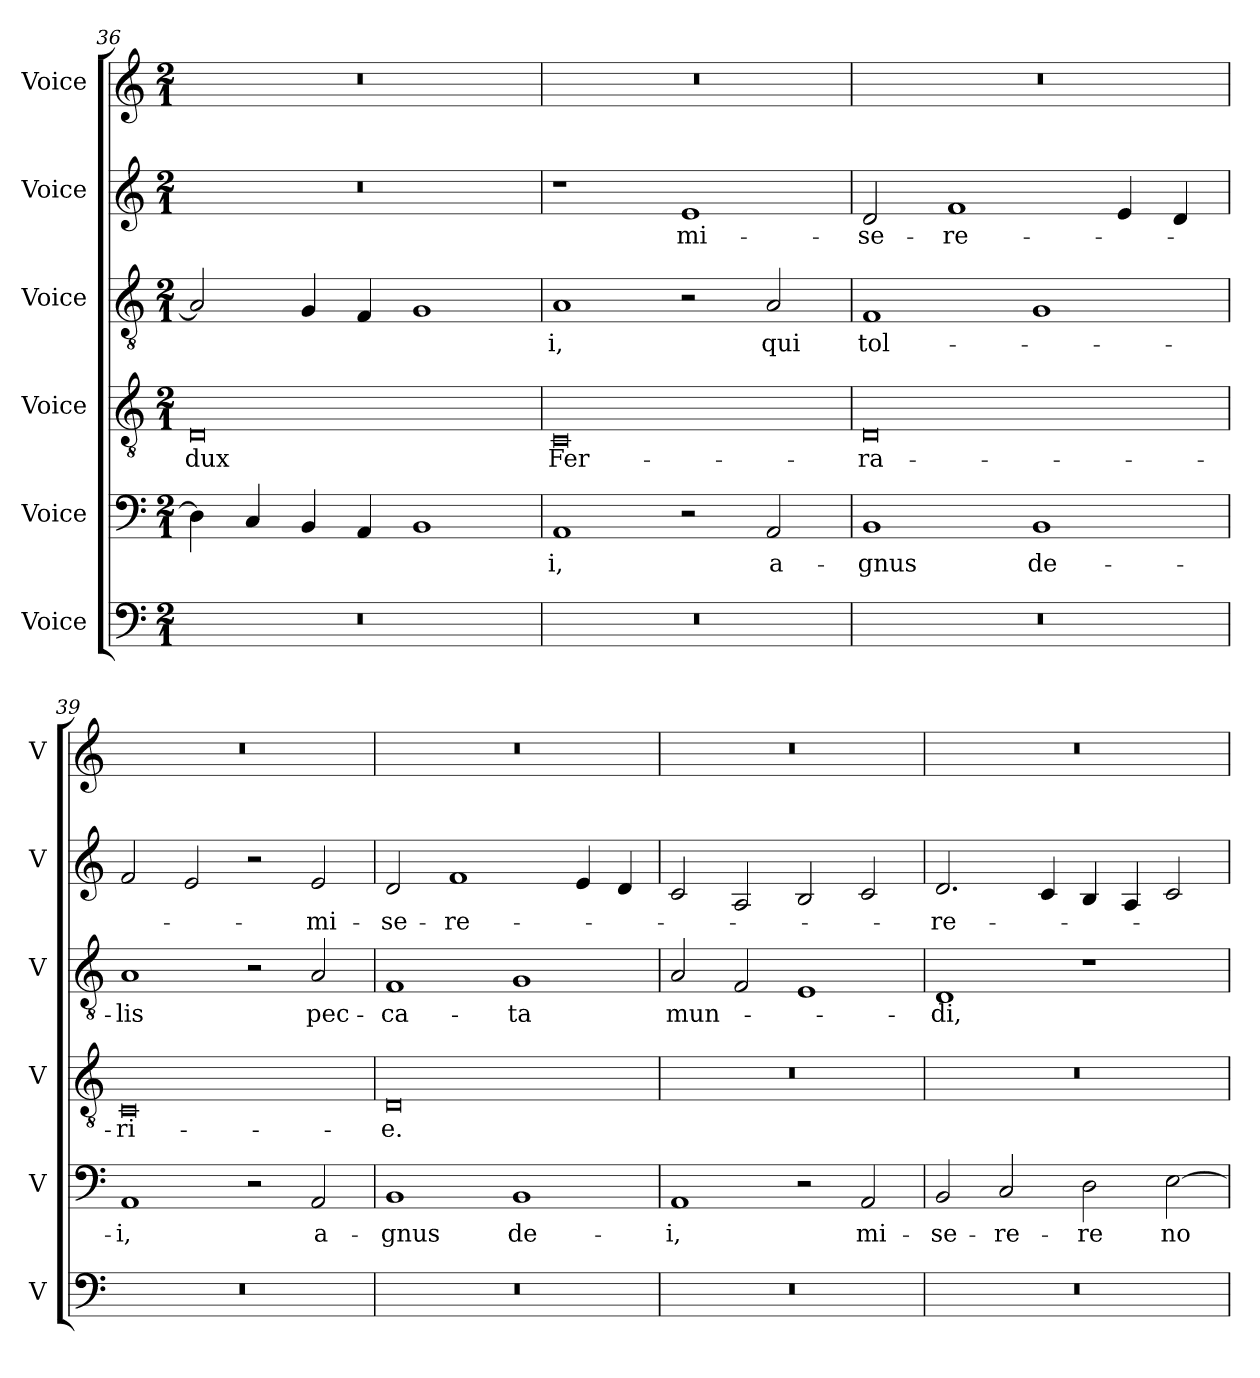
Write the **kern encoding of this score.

**kern	**kern	**text	**kern	**text	**kern	**text	**kern	**text	**kern
*part6	*part5	*part5	*part4	*part4	*part3	*part3	*part2	*part2	*part1
*staff6	*staff5	*staff5	*staff4	*staff4	*staff3	*staff3	*staff2	*staff2	*staff1
*I"Voice	*I"Voice	*	*I"Voice	*	*I"Voice	*	*I"Voice	*	*I"Voice
*I'V	*I'V	*	*I'V	*	*I'V	*	*I'V	*	*I'V
*clefF4	*clefF4	*	*clefGv2	*	*clefGv2	*	*clefG2	*	*clefG2
*k[]	*k[]	*	*k[]	*	*k[]	*	*k[]	*	*k[]
*M2/1	*M2/1	*	*M2/1	*	*M2/1	*	*M2/1	*	*M2/1
=36	=36	=36	=36	=36	=36	=36	=36	=36	=36
!	!	!	!	!LO:LY:b	!	!	!	!	!
0r	4D\]	.	0D	dux	2A/]	.	0r	.	0r
.	4C/	.	.	.	.	.	.	.	.
.	4BB/	.	.	.	4G/	.	.	.	.
.	4AA/	.	.	.	4F/	.	.	.	.
.	1BB	.	.	.	1G	.	.	.	.
!!LO:LB:g=z
=37	=37	=37	=37	=37	=37	=37	=37	=37	=37
!	!	!LO:LY:b	!	!LO:LY:b	!	!LO:LY:b	!	!	!
0r	1AA	-i,	0C	Fer-	1A	-i,	1r	.	0r
!	!	!	!	!	!	!	!	!LO:LY:b	!
.	2r	.	.	.	2r	.	1e	mi-	.
!	!	!LO:LY:b	!	!	!	!LO:LY:b	!	!	!
.	2AA/	a-	.	.	2A/	qui	.	.	.
=38	=38	=38	=38	=38	=38	=38	=38	=38	=38
!	!	!LO:LY:b	!	!LO:LY:b	!	!LO:LY:b	!	!LO:LY:b	!
0r	1BB	-gnus	0D	-ra-	1F	tol-	2d/	-se-	0r
!	!	!	!	!	!	!	!	!LO:LY:b	!
.	.	.	.	.	.	.	1f	-re-	.
!	!	!LO:LY:b	!	!	!	!	!	!	!
.	1BB	de-	.	.	1G	.	.	.	.
.	.	.	.	.	.	.	4e/	.	.
.	.	.	.	.	.	.	4d/	.	.
=39	=39	=39	=39	=39	=39	=39	=39	=39	=39
!	!	!LO:LY:b	!	!LO:LY:b	!	!LO:LY:b	!	!	!
0r	1AA	-i,	0C	-ri-	1A	-lis	2f/	.	0r
.	.	.	.	.	.	.	2e/	.	.
.	2r	.	.	.	2r	.	2r	.	.
!	!	!LO:LY:b	!	!	!	!LO:LY:b	!	!LO:LY:b	!
.	2AA/	a-	.	.	2A/	pec-	2e/	-mi-	.
=40	=40	=40	=40	=40	=40	=40	=40	=40	=40
!	!	!LO:LY:b	!	!LO:LY:b	!	!LO:LY:b	!	!LO:LY:b	!
0r	1BB	-gnus	0D	-e.	1F	-ca-	2d/	-se-	0r
!	!	!	!	!	!	!	!	!LO:LY:b	!
.	.	.	.	.	.	.	1f	-re-	.
!	!	!LO:LY:b	!	!	!	!LO:LY:b	!	!	!
.	1BB	de-	.	.	1G	-ta	.	.	.
.	.	.	.	.	.	.	4e/	.	.
.	.	.	.	.	.	.	4d/	.	.
!!LO:PB:g=z
=41	=41	=41	=41	=41	=41	=41	=41	=41	=41
!	!	!LO:LY:b	!	!	!	!LO:LY:b	!	!	!
0r	1AA	-i,	0r	.	2A/	mun-	2c/	.	0r
.	.	.	.	.	2F/	.	2A/	.	.
.	2r	.	.	.	1E	.	2B/	.	.
!	!	!LO:LY:b	!	!	!	!	!	!	!
.	2AA/	mi-	.	.	.	.	2c/	.	.
=42	=42	=42	=42	=42	=42	=42	=42	=42	=42
!	!	!LO:LY:b	!	!	!	!LO:LY:b	!	!LO:LY:b	!
0r	2BB/	-se-	0r	.	1D	-di,	2.d/	-re-	0r
!	!	!LO:LY:b	!	!	!	!	!	!	!
.	2C/	-re-	.	.	.	.	.	.	.
.	.	.	.	.	.	.	4c/	.	.
!	!	!LO:LY:b	!	!	!	!	!	!	!
.	2D\	-re	.	.	1r	.	4B/	.	.
.	.	.	.	.	.	.	4A/	.	.
!	!	!LO:LY:b	!	!	!	!	!	!	!
.	[2E\	no-	.	.	.	.	2c/	.	.
=	=	=	=	=	=	=	=	=	=
*-	*-	*-	*-	*-	*-	*-	*-	*-	*-
